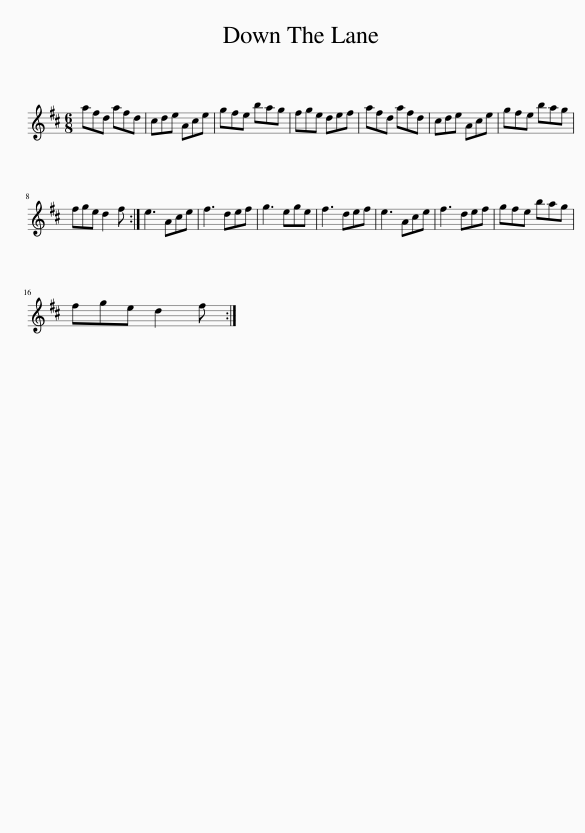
X:1
L:1/8
M:6/8
I:linebreak $
K:D
V:1 treble
V:1
 afd afd | cde Ace | gfe bag | fge def | afd afd | %5
 cde Ace | gfe bag |$ fge d2 f :| e3 Ace | f3 def | %10
 g3 ege | f3 def | e3 Ace | f3 def | gfe bag |$ %15
 fge d2 f :| %16
